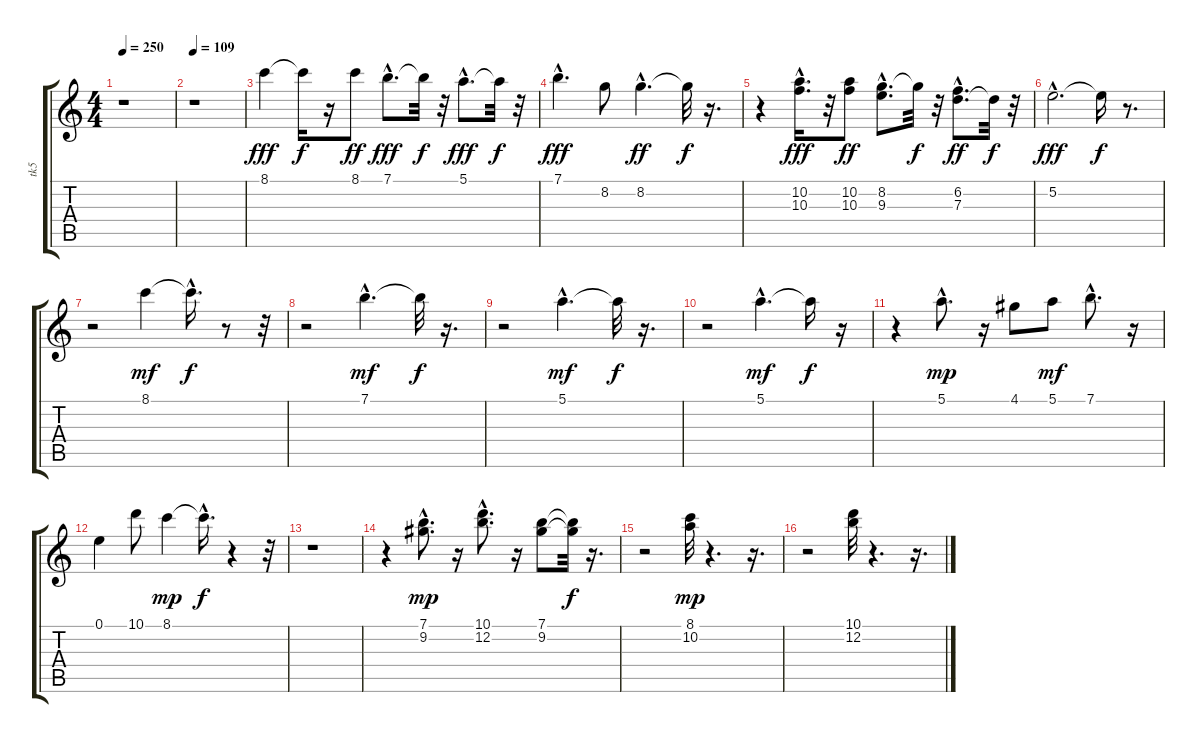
\track ("tk5" "tk5") {instrument acousticguitarnylon}
\staff {score tabs}
\tuning (E4 B3 G3 D3 A2 E2) {hide}
\ts (4 4)
\tempo 250
\clef g2
\ks c
r.1{dy fff instrument acousticguitarnylon} |
\tempo 109
r.1 |
8.1.4{balance 8 instrument acousticguitarnylon} 8.1{t}.16{dy f} r.16 8.1.8{dy ff} 7.1{hac}.8{d dy fff} 7.1{t}.32{dy f} r.32 5.1{hac}.8{d dy fff} 5.1{t}.32{dy f} r.32 |
7.1{hac}.4{d dy fff} 8.2.8 8.2{hac}.4{d dy ff} 8.2{t}.32{dy f} r.16{d} |
r.4 (10.2{hac} 10.3{hac}).16{d dy fff} r.32 (10.2 10.3).8{dy ff} (8.2{hac} 9.3).8{d} 8.2{t}.32{dy f} r.32 (6.2{hac} 7.3{hac}).8{d dy ff} 7.3{t}.32{dy f} r.32 |
5.2{hac}.2{d dy fff} 5.2{t}.16{dy f} r.8{d} |
r.2 8.1.4{dy mf} 8.1{hac t}.16{d dy f} r.8 r.32 |
r.2 7.1{hac}.4{d dy mf} 7.1{t}.32{dy f} r.16{d} |
r.2 5.1{hac}.4{d dy mf} 5.1{t}.32{dy f} r.16{d} |
r.2 5.1{hac}.4{d dy mf} 5.1{t}.16{dy f} r.16 |
r.4 5.1{hac}.8{d dy mp} r.16 4.1.8 5.1.8{dy mf} 7.1{hac}.8{d} r.16 |
0.1.4 10.1.8 8.1.4{dy mp} 8.1{hac t}.16{d dy f} r.4 r.32 |
r.1 |
r.4 (7.1{hac} 9.2).8{d dy mp} r.16 (10.1{hac} 12.2{hac}).8{d} r.16 (7.1 9.2).8 (7.1{t} 9.2{t}).32{dy f} r.16{d} |
r.2 (8.1 10.2).32{dy mp} r.4{d} r.16{d} |
r.2 (10.1 12.2).32 r.4{d} r.16{d}
